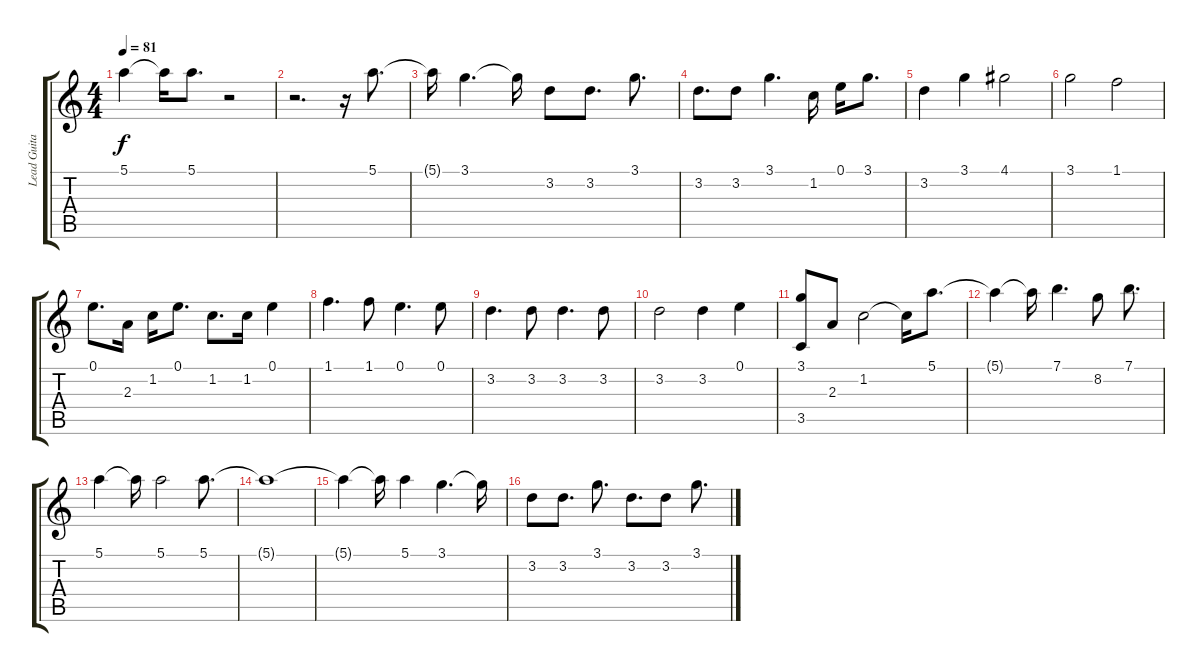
\track ("Lead Guitar" "Lead Guita") {instrument acousticguitarnylon}
\staff {score tabs}
\tuning (E4 B3 G3 D3 A2 E2) {hide}
\ts (4 4)
\tempo 81
\clef g2
\ks c
5.1{t}.4{dy f} 5.1{t}.16 5.1.8{d} r.2 |
r.2{d} r.16 5.1.8{d} |
5.1{t}.16 3.1.4{d} 3.1{t}.16 3.2.8 3.2.8{d} 3.1.8{d} |
3.2.8{d} 3.2.8 3.1.4{d} 1.2.16 0.1.16 3.1.8{d} |
3.2.4 3.1.4 4.1.2 |
3.1.2 1.1.2 |
0.1.8{d} 2.3.16 1.2.16 0.1.8{d} 1.2.8{d} 1.2.16 0.1.4 |
1.1.4{d} 1.1.8 0.1.4{d} 0.1.8 |
3.2.4{d} 3.2.8 3.2.4{d} 3.2.8 |
3.2.2 3.2.4 0.1.4 |
(3.1 3.5).8 2.3.8 1.2.2 1.2{t}.16 5.1.8{d} |
5.1{t}.4 5.1{t}.16 7.1.4{d} 8.2.8 7.1.8{d} |
5.1.4 5.1{t}.16 5.1.2 5.1.8{d} |
5.1{t}.1 |
5.1{t}.4 5.1{t}.16 5.1.4 3.1.4{d} 3.1{t}.16 |
3.2.8 3.2.8{d} 3.1.8{d} 3.2.8{d} 3.2.8 3.1.8{d}
